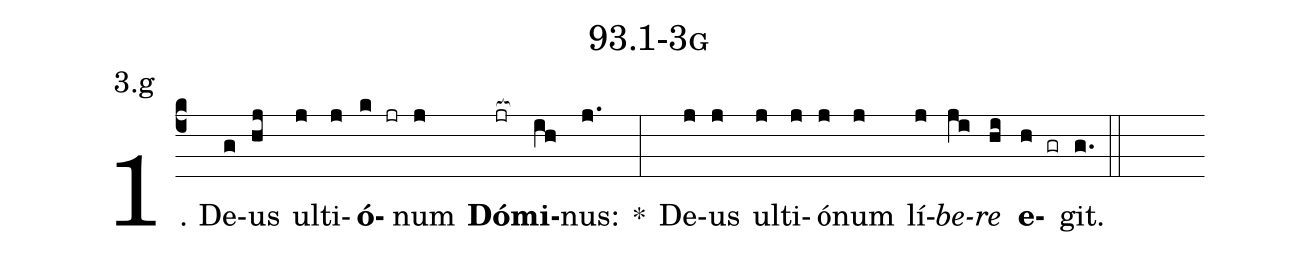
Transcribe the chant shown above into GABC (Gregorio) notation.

name: 93.1-3g;
annotation: 3.g;
%%
(c4)1. De(g)us(hj) ul(j)ti(j)<b>ó</b>(k jr)num(j) <b>Dó</b>(jr[ocb:1{])<b>mi</b>(ih[ocb:0}])nus:(j.) *(:) De(j)us(j) ul(j)ti(j)ó(j)num(j) lí(j)<i>be</i>(ji)<i>re</i>(hi) <b>e</b>(h gr)git.(g.) (::)


%E(j) u(j) o(ji) u(hi) a(h) e.(g.) (::)
